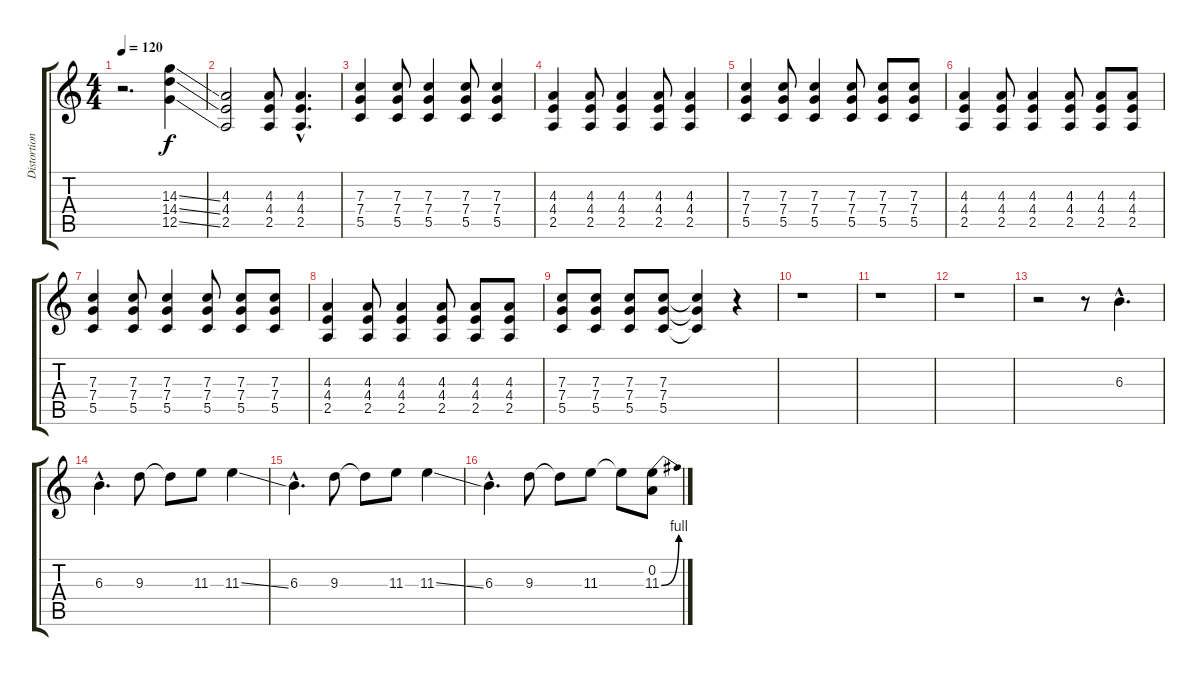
\track ("Distortion Guitar" "Distortion") {instrument distortionguitar}
\staff {score tabs}
\tuning (D4 A3 F3 C3 G2 D2) {hide}
\ts (4 4)
\tempo 120
\clef g2
\ks c
r.2{d dy f} (14.3{ss} 14.4{ss} 12.5{ss}).4 |
(4.3 4.4 2.5).2 (4.3 4.4 2.5).8 (4.3{hac} 4.4{hac} 2.5{hac}).4{d} |
(7.3 7.4 5.5).4 (7.3 7.4 5.5).8 (7.3 7.4 5.5).4 (7.3 7.4 5.5).8 (7.3 7.4 5.5).4 |
(4.3 4.4 2.5).4 (4.3 4.4 2.5).8 (4.3 4.4 2.5).4 (4.3 4.4 2.5).8 (4.3 4.4 2.5).4 |
(7.3 7.4 5.5).4 (7.3 7.4 5.5).8 (7.3 7.4 5.5).4 (7.3 7.4 5.5).8 (7.3 7.4 5.5).8 (7.3 7.4 5.5).8 |
(4.3 4.4 2.5).4 (4.3 4.4 2.5).8 (4.3 4.4 2.5).4 (4.3 4.4 2.5).8 (4.3 4.4 2.5).8 (4.3 4.4 2.5).8 |
(7.3 7.4 5.5).4 (7.3 7.4 5.5).8 (7.3 7.4 5.5).4 (7.3 7.4 5.5).8 (7.3 7.4 5.5).8 (7.3 7.4 5.5).8 |
(4.3 4.4 2.5).4 (4.3 4.4 2.5).8 (4.3 4.4 2.5).4 (4.3 4.4 2.5).8 (4.3 4.4 2.5).8 (4.3 4.4 2.5).8 |
(7.3 7.4 5.5).8 (7.3 7.4 5.5).8 (7.3 7.4 5.5).8 (7.3 7.4 5.5).8 (7.3{t} 7.4{t} 5.5{t}).4 r.4 |
r.1 |
r.1 |
r.1 |
r.2{volume 16 balance 8} r.8 6.3{hac}.4{d} |
6.3{hac}.4{d} 9.3.8 9.3{t}.8 11.3.8 11.3{ss}.4 |
6.3{hac}.4{d} 9.3.8 9.3{t}.8 11.3.8 11.3{ss}.4 |
6.3{hac}.4{d} 9.3.8 9.3{t}.8 11.3.8 11.3{t}.8 (0.2 11.3{be (bend 0 0 60 4)}).8
